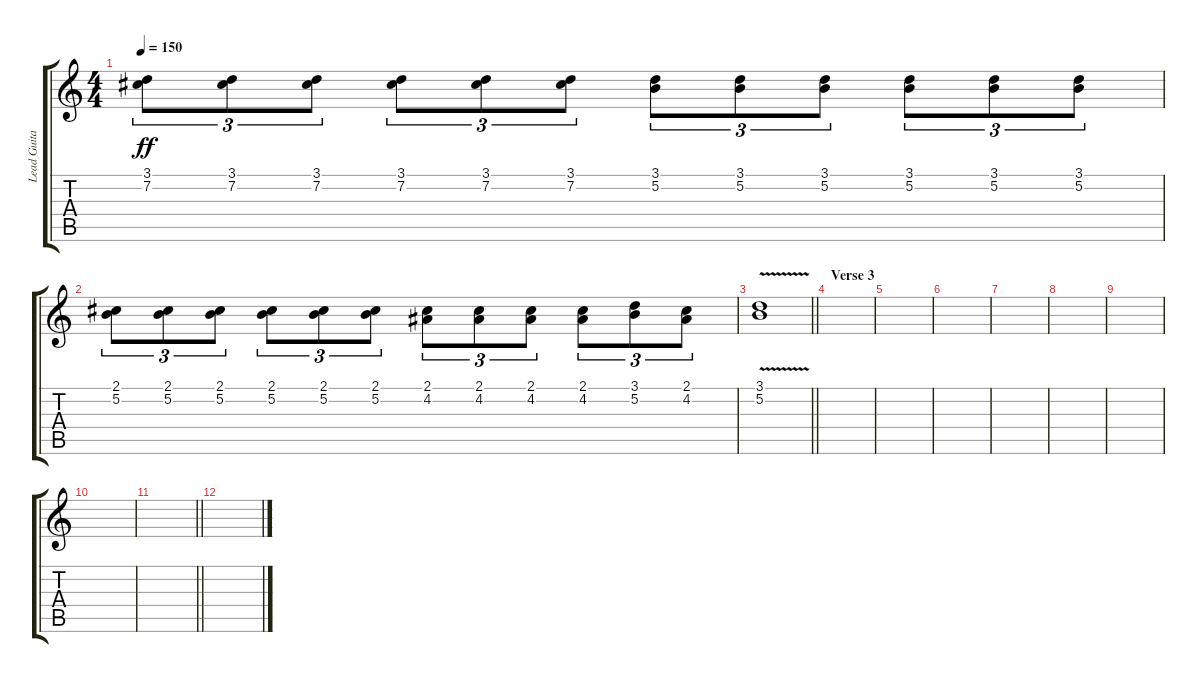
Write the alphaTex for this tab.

\track ("Lead Guitars" "Lead Guita") {instrument distortionguitar}
\staff {score tabs}
\tuning (B3 Gb3 D3 A2 E2 B1) {hide}
\ts (4 4)
\tempo 150
\clef g2
\ks c
(3.1 7.2).8{tu (3 2) dy ff} (3.1 7.2).8{tu (3 2)} (3.1 7.2).8{tu (3 2)} (3.1 7.2).8{tu (3 2)} (3.1 7.2).8{tu (3 2)} (3.1 7.2).8{tu (3 2)} (3.1 5.2).8{tu (3 2)} (3.1 5.2).8{tu (3 2)} (3.1 5.2).8{tu (3 2)} (3.1 5.2).8{tu (3 2)} (3.1 5.2).8{tu (3 2)} (3.1 5.2).8{tu (3 2)} |
(2.1 5.2).8{tu (3 2)} (2.1 5.2).8{tu (3 2)} (2.1 5.2).8{tu (3 2)} (2.1 5.2).8{tu (3 2)} (2.1 5.2).8{tu (3 2)} (2.1 5.2).8{tu (3 2)} (2.1 4.2).8{tu (3 2)} (2.1 4.2).8{tu (3 2)} (2.1 4.2).8{tu (3 2)} (2.1 4.2).8{tu (3 2)} (3.1 5.2).8{tu (3 2)} (2.1 4.2).8{tu (3 2)} |
\barLineRight lightlight
(3.1{v} 5.2{v}).1 |
\section ("" "Verse 3")
|
|
|
|
|
|
|
\barLineRight lightlight
|
\section ("" "")
